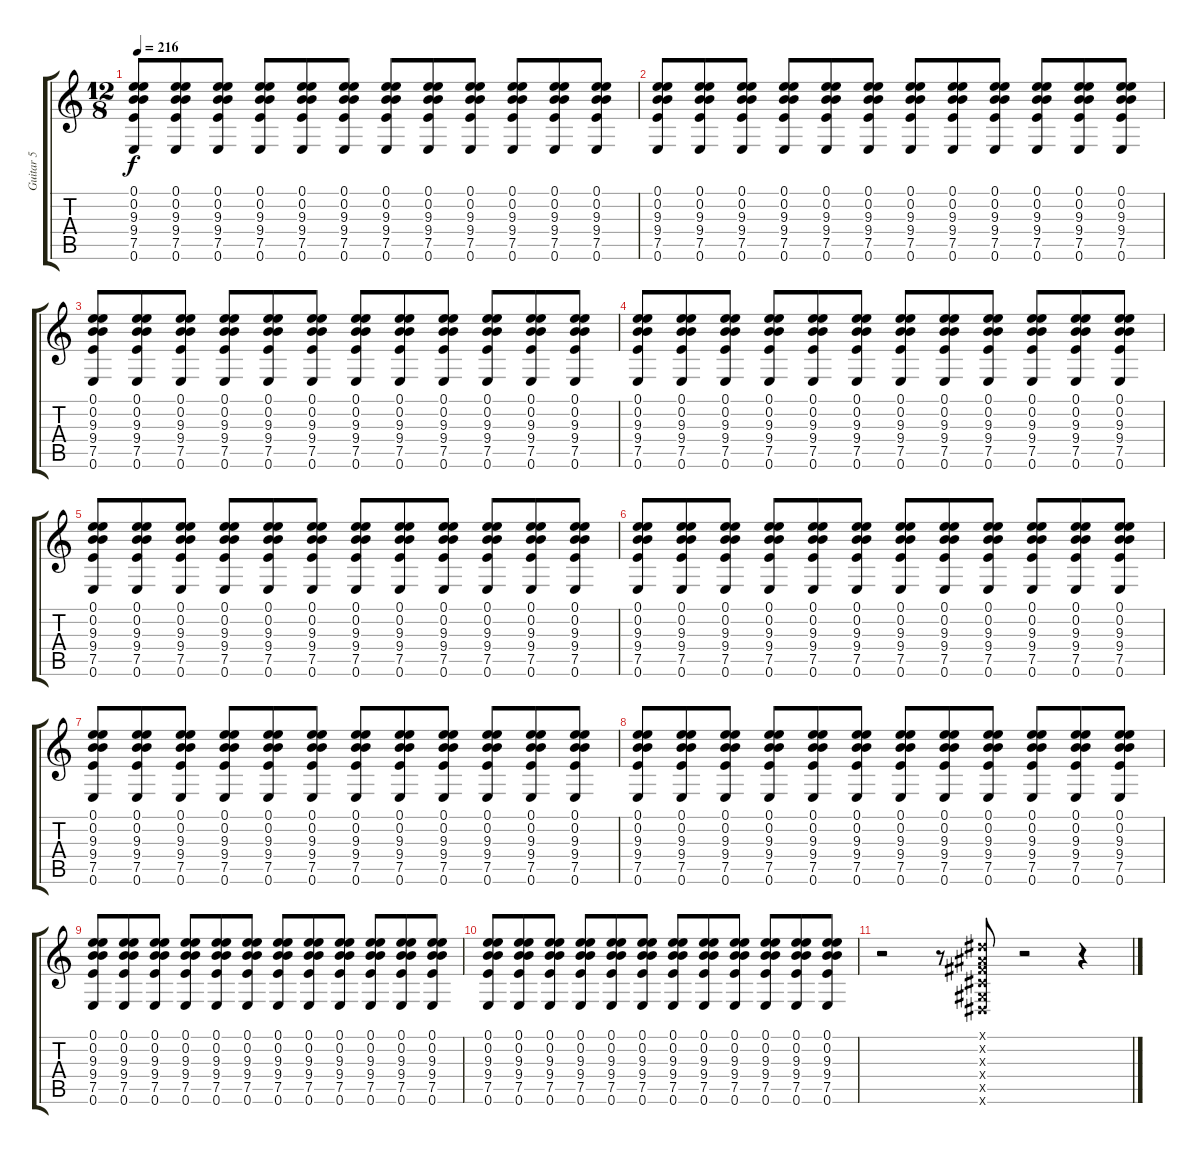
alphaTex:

\track ("Guitar 5" "Guitar 5") {instrument electricguitarclean}
\staff {score tabs}
\tuning (E4 B3 G3 D3 A2 E2) {hide}
\ts (12 8)
\tempo 216
\clef g2
\ks c
(0.1 0.2 9.3 9.4 7.5 0.6).8{dy f} (0.1 0.2 9.3 9.4 7.5 0.6).8 (0.1 0.2 9.3 9.4 7.5 0.6).8 (0.1 0.2 9.3 9.4 7.5 0.6).8 (0.1 0.2 9.3 9.4 7.5 0.6).8 (0.1 0.2 9.3 9.4 7.5 0.6).8 (0.1 0.2 9.3 9.4 7.5 0.6).8 (0.1 0.2 9.3 9.4 7.5 0.6).8 (0.1 0.2 9.3 9.4 7.5 0.6).8 (0.1 0.2 9.3 9.4 7.5 0.6).8 (0.1 0.2 9.3 9.4 7.5 0.6).8 (0.1 0.2 9.3 9.4 7.5 0.6).8 |
(0.1 0.2 9.3 9.4 7.5 0.6).8 (0.1 0.2 9.3 9.4 7.5 0.6).8 (0.1 0.2 9.3 9.4 7.5 0.6).8 (0.1 0.2 9.3 9.4 7.5 0.6).8 (0.1 0.2 9.3 9.4 7.5 0.6).8 (0.1 0.2 9.3 9.4 7.5 0.6).8 (0.1 0.2 9.3 9.4 7.5 0.6).8 (0.1 0.2 9.3 9.4 7.5 0.6).8 (0.1 0.2 9.3 9.4 7.5 0.6).8 (0.1 0.2 9.3 9.4 7.5 0.6).8 (0.1 0.2 9.3 9.4 7.5 0.6).8 (0.1 0.2 9.3 9.4 7.5 0.6).8 |
(0.1 0.2 9.3 9.4 7.5 0.6).8 (0.1 0.2 9.3 9.4 7.5 0.6).8 (0.1 0.2 9.3 9.4 7.5 0.6).8 (0.1 0.2 9.3 9.4 7.5 0.6).8 (0.1 0.2 9.3 9.4 7.5 0.6).8 (0.1 0.2 9.3 9.4 7.5 0.6).8 (0.1 0.2 9.3 9.4 7.5 0.6).8 (0.1 0.2 9.3 9.4 7.5 0.6).8 (0.1 0.2 9.3 9.4 7.5 0.6).8 (0.1 0.2 9.3 9.4 7.5 0.6).8 (0.1 0.2 9.3 9.4 7.5 0.6).8 (0.1 0.2 9.3 9.4 7.5 0.6).8 |
(0.1 0.2 9.3 9.4 7.5 0.6).8 (0.1 0.2 9.3 9.4 7.5 0.6).8 (0.1 0.2 9.3 9.4 7.5 0.6).8 (0.1 0.2 9.3 9.4 7.5 0.6).8 (0.1 0.2 9.3 9.4 7.5 0.6).8 (0.1 0.2 9.3 9.4 7.5 0.6).8 (0.1 0.2 9.3 9.4 7.5 0.6).8 (0.1 0.2 9.3 9.4 7.5 0.6).8 (0.1 0.2 9.3 9.4 7.5 0.6).8 (0.1 0.2 9.3 9.4 7.5 0.6).8 (0.1 0.2 9.3 9.4 7.5 0.6).8 (0.1 0.2 9.3 9.4 7.5 0.6).8 |
(0.1 0.2 9.3 9.4 7.5 0.6).8 (0.1 0.2 9.3 9.4 7.5 0.6).8 (0.1 0.2 9.3 9.4 7.5 0.6).8 (0.1 0.2 9.3 9.4 7.5 0.6).8 (0.1 0.2 9.3 9.4 7.5 0.6).8 (0.1 0.2 9.3 9.4 7.5 0.6).8 (0.1 0.2 9.3 9.4 7.5 0.6).8 (0.1 0.2 9.3 9.4 7.5 0.6).8 (0.1 0.2 9.3 9.4 7.5 0.6).8 (0.1 0.2 9.3 9.4 7.5 0.6).8 (0.1 0.2 9.3 9.4 7.5 0.6).8 (0.1 0.2 9.3 9.4 7.5 0.6).8 |
(0.1 0.2 9.3 9.4 7.5 0.6).8 (0.1 0.2 9.3 9.4 7.5 0.6).8 (0.1 0.2 9.3 9.4 7.5 0.6).8 (0.1 0.2 9.3 9.4 7.5 0.6).8 (0.1 0.2 9.3 9.4 7.5 0.6).8 (0.1 0.2 9.3 9.4 7.5 0.6).8 (0.1 0.2 9.3 9.4 7.5 0.6).8 (0.1 0.2 9.3 9.4 7.5 0.6).8 (0.1 0.2 9.3 9.4 7.5 0.6).8 (0.1 0.2 9.3 9.4 7.5 0.6).8 (0.1 0.2 9.3 9.4 7.5 0.6).8 (0.1 0.2 9.3 9.4 7.5 0.6).8 |
(0.1 0.2 9.3 9.4 7.5 0.6).8 (0.1 0.2 9.3 9.4 7.5 0.6).8 (0.1 0.2 9.3 9.4 7.5 0.6).8 (0.1 0.2 9.3 9.4 7.5 0.6).8 (0.1 0.2 9.3 9.4 7.5 0.6).8 (0.1 0.2 9.3 9.4 7.5 0.6).8 (0.1 0.2 9.3 9.4 7.5 0.6).8 (0.1 0.2 9.3 9.4 7.5 0.6).8 (0.1 0.2 9.3 9.4 7.5 0.6).8 (0.1 0.2 9.3 9.4 7.5 0.6).8 (0.1 0.2 9.3 9.4 7.5 0.6).8 (0.1 0.2 9.3 9.4 7.5 0.6).8 |
(0.1 0.2 9.3 9.4 7.5 0.6).8 (0.1 0.2 9.3 9.4 7.5 0.6).8 (0.1 0.2 9.3 9.4 7.5 0.6).8 (0.1 0.2 9.3 9.4 7.5 0.6).8 (0.1 0.2 9.3 9.4 7.5 0.6).8 (0.1 0.2 9.3 9.4 7.5 0.6).8 (0.1 0.2 9.3 9.4 7.5 0.6).8 (0.1 0.2 9.3 9.4 7.5 0.6).8 (0.1 0.2 9.3 9.4 7.5 0.6).8 (0.1 0.2 9.3 9.4 7.5 0.6).8 (0.1 0.2 9.3 9.4 7.5 0.6).8 (0.1 0.2 9.3 9.4 7.5 0.6).8 |
(0.1 0.2 9.3 9.4 7.5 0.6).8 (0.1 0.2 9.3 9.4 7.5 0.6).8 (0.1 0.2 9.3 9.4 7.5 0.6).8 (0.1 0.2 9.3 9.4 7.5 0.6).8 (0.1 0.2 9.3 9.4 7.5 0.6).8 (0.1 0.2 9.3 9.4 7.5 0.6).8 (0.1 0.2 9.3 9.4 7.5 0.6).8 (0.1 0.2 9.3 9.4 7.5 0.6).8 (0.1 0.2 9.3 9.4 7.5 0.6).8 (0.1 0.2 9.3 9.4 7.5 0.6).8 (0.1 0.2 9.3 9.4 7.5 0.6).8 (0.1 0.2 9.3 9.4 7.5 0.6).8 |
(0.1 0.2 9.3 9.4 7.5 0.6).8 (0.1 0.2 9.3 9.4 7.5 0.6).8 (0.1 0.2 9.3 9.4 7.5 0.6).8 (0.1 0.2 9.3 9.4 7.5 0.6).8 (0.1 0.2 9.3 9.4 7.5 0.6).8 (0.1 0.2 9.3 9.4 7.5 0.6).8 (0.1 0.2 9.3 9.4 7.5 0.6).8 (0.1 0.2 9.3 9.4 7.5 0.6).8 (0.1 0.2 9.3 9.4 7.5 0.6).8 (0.1 0.2 9.3 9.4 7.5 0.6).8 (0.1 0.2 9.3 9.4 7.5 0.6).8 (0.1 0.2 9.3 9.4 7.5 0.6).8 |
r.2 r.8 (-1.1{x} -1.2{x} -1.3{x} -1.4{x} -1.5{x} -1.6{x}).8 r.2 r.4
